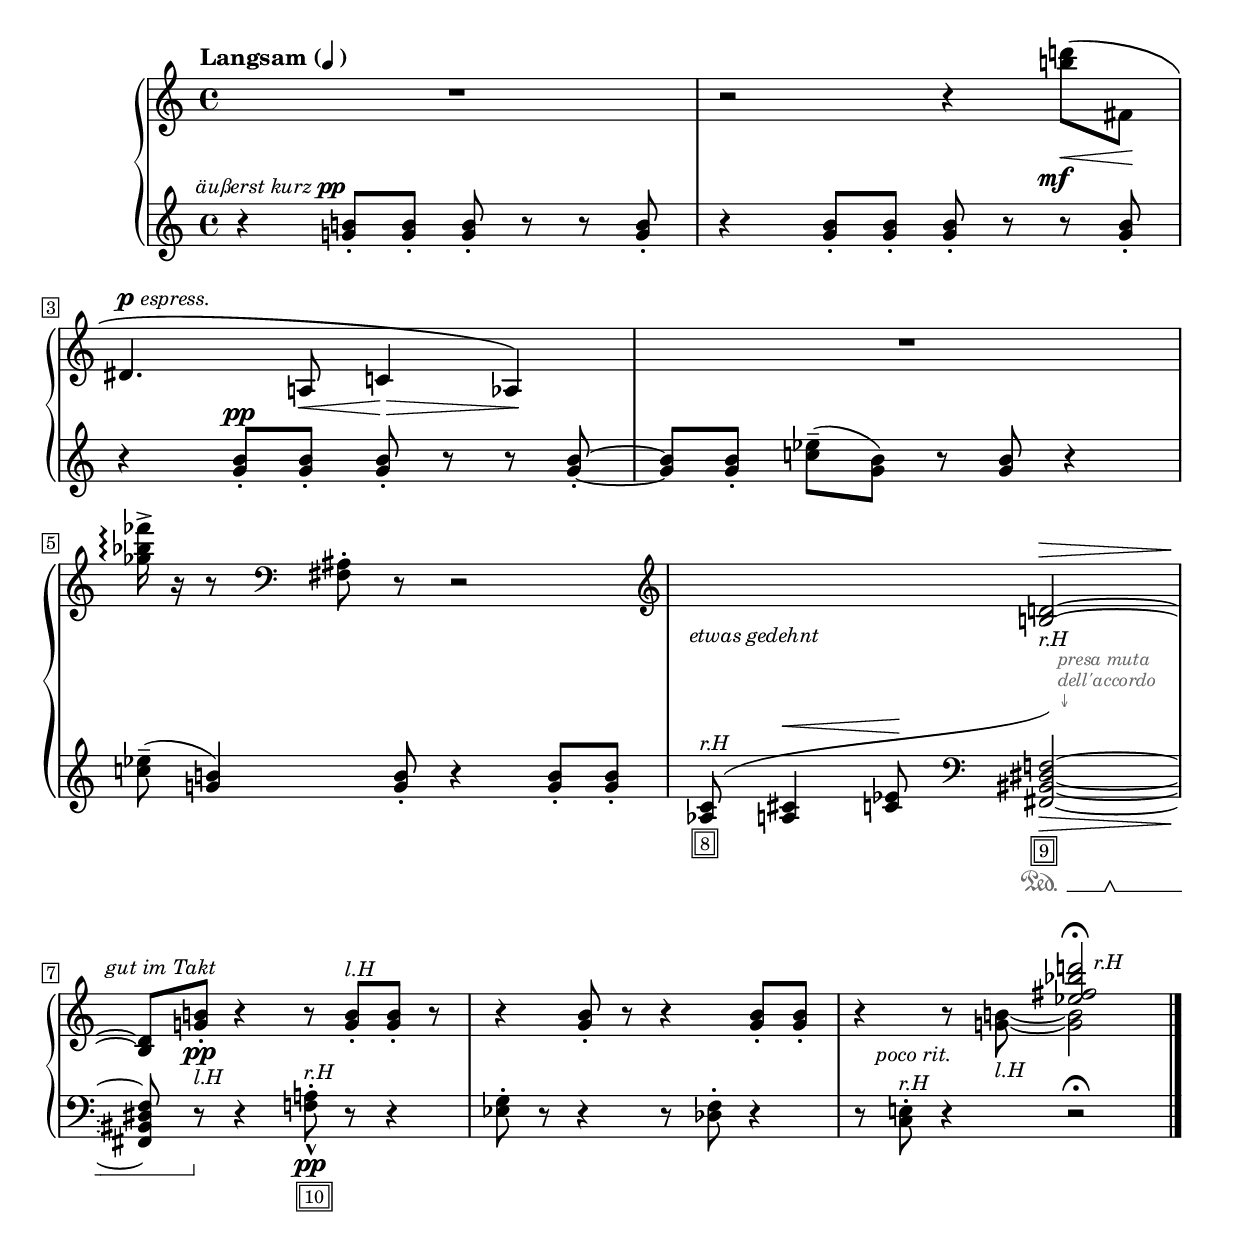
Global = {
  \key c \major
  \time 4/4
  \include "../global.ly"
}

lH = \markup \small\italic { "l.H" }
rH = \markup \small\italic { "r.H" }
grayTextColor = #(x11-color "dimgray")

Sopran = \context Voice = "one" \relative c'' {
  \voiceOne
  \override MultiMeasureRest.staff-position = #0
  \override Rest.staff-position = #0
  \stemNeutral\slurNeutral
  %1
  \tempo \markup {
    \bold\concat { "Langsam (" { \tiny\note {4} #1 } " )" }
  }
  | R1
  | r2 r4
    \shape #'(
      (( 0 . 0) (0 . 0) (0 . 3) (0 . 3))
      (( 0 . 1) (0 . 1) (0 . 0) (0 . 0))
    ) PhrasingSlur
    \once\override Staff.TextScript.extra-offset = #'(-2 . 0)
    <b'! d!>8[_\markup{ \dynamic mf }\(\< fis,]\!
    \break
  | dis4.^\markup {
      \dynamic p \small\italic "espress."
    } a!8\< c!4\!\> aes!\!\)
  | R1
    \break
  %5
  | <ges'' bes fes'>16^>\arpeggio r r8 \clef bass <fis,, ais>^. r8 r2
  | \clef treble s2 <b! d!>~^\>_\rH
    \break
  | \once\override Staff.TextScript.extra-offset = #'(-3 . 0)
    q8[\!^\markup \small\italic {
      "gut im Takt"
    } <g'! b!>_.]_\pp_\lH r4 r8 <g b>8_.^\lH q_. r
  | r4 q8_. r r4 q8_.[ q_.]
  | r4 r8 \stemDown\tieDown <g! b!>~_\lH q2
  \fine
}

Alto = \context Voice = "two" \relative c'' {
  \voiceTwo
  \override MultiMeasureRest.staff-position = #0
  \override Rest.staff-position = #0
  \stemUp
  %1
  | s1*8
  | s2
    \once\override Staff.TextScript.extra-offset = #'(2.5 . -5)
    <ees fis bes d!>^\rH-\tweak script-priority #-100 ^\fermata
}

Bass = \context Voice = "four" \relative c' {
  \voiceFour
  \override MultiMeasureRest.staff-position = #0
  \override Rest.staff-position = #0
  \stemNeutral\slurNeutral\tieNeutral
  %1
  | r4^\markup \italic\small {
      \hspace #-4 "äußerst kurz" \dynamic pp
    } <g'! b!>8_.[ q_.] q_. r r q_.
  | r4 <g b>8_.[ q_.] q_. r r q_.
  | r4 <g b>8_.^\pp[ q_.] q_. r r q_.~
  | q[ q_.] <c! ees>^-[( <g b>]) r q r4
  %5
  | <c! ees>8^-( <g! b!>4) q8_. r4 q8_. q_.
  | \shape #'((( 0 . 0) (0 . 1) (0 . 0) (0 . 4))) Slur
    <aes, c>8^\rH^(_\markup \annotation {8} <a! cis>4^\< <c! ees>8\!
    \clef bass <fis,, bis dis f!>2~_\>)^\markup \italic\tiny {
      \hspace #1.8 \with-color \grayTextColor
      \column {
        \line { "presa muta" }
        \raise #1 \line { "dell'accordo" }
        \raise #2 \line { \char ##x2193 }
      }
    }_\markup \annotation {9}
  | q8\! r r4 <f'! a!>8^._\pp_^_\markup \annotation {10}^\rH r r4
  | <ees g>8^. r r4 r8 <des f>^. r4
  | r8 <c e!>^.^\rH r4 r2^\fermata
  \fine
}

centerDynamics = {
  %1
  | s1*5
  | \once\override Staff.TextScript.extra-offset = #'(-1 . -1)
    s4-\markup \italic\small { "etwas gedehnt" } s2.
  | s1*2
  | s4-\markup \italic\small { \hspace #2 "poco rit." } s2.
}
Sustain = {
  \set Staff.pedalSustainStyle = #'mixed
  \override Staff.SustainPedal.color = \grayTextColor
  %1
  | s1*5
  | s2 s4\sustainOn s4\sustainOff\sustainOn
  | s8 s\sustainOff s2
}

\score {
  \new PianoStaff \with { connectArpeggios = ##t }
  <<
    \accidentalStyle Score.piano
    \context Staff = "upper" <<
      \set Staff.midiInstrument = #"acoustic grand"
      \Global
      \clef treble
      \Sopran
      \Alto
    >>
    \context Dynamics <<
      \Global \centerDynamics
    >>
    \context Staff = "lower" <<
      \set Staff.midiInstrument = #"acoustic grand"
      \Global
      \clef treble
      \Bass
      \Sustain
    >>
  >>
  \header {
    %composer = "Arnold Schönberg"
    %opus = "Op. 19"
    title = \markup {
      \fill-line {
        \center-column {
          \line { \abs-fontsize #20 "II." }
        }
      }
    }
    subtitle = #f
  }
  \layout {
    \context {
      \PianoStaff
      % More space between staves in the same PianoStaff
      %\override StaffGrouper.staff-staff-spacing.minimum-distance = 14
      %\override TextScript.font-shape = #'italic
    }
  }
  \midi {
    \tempo 4 = 58
  }
}
